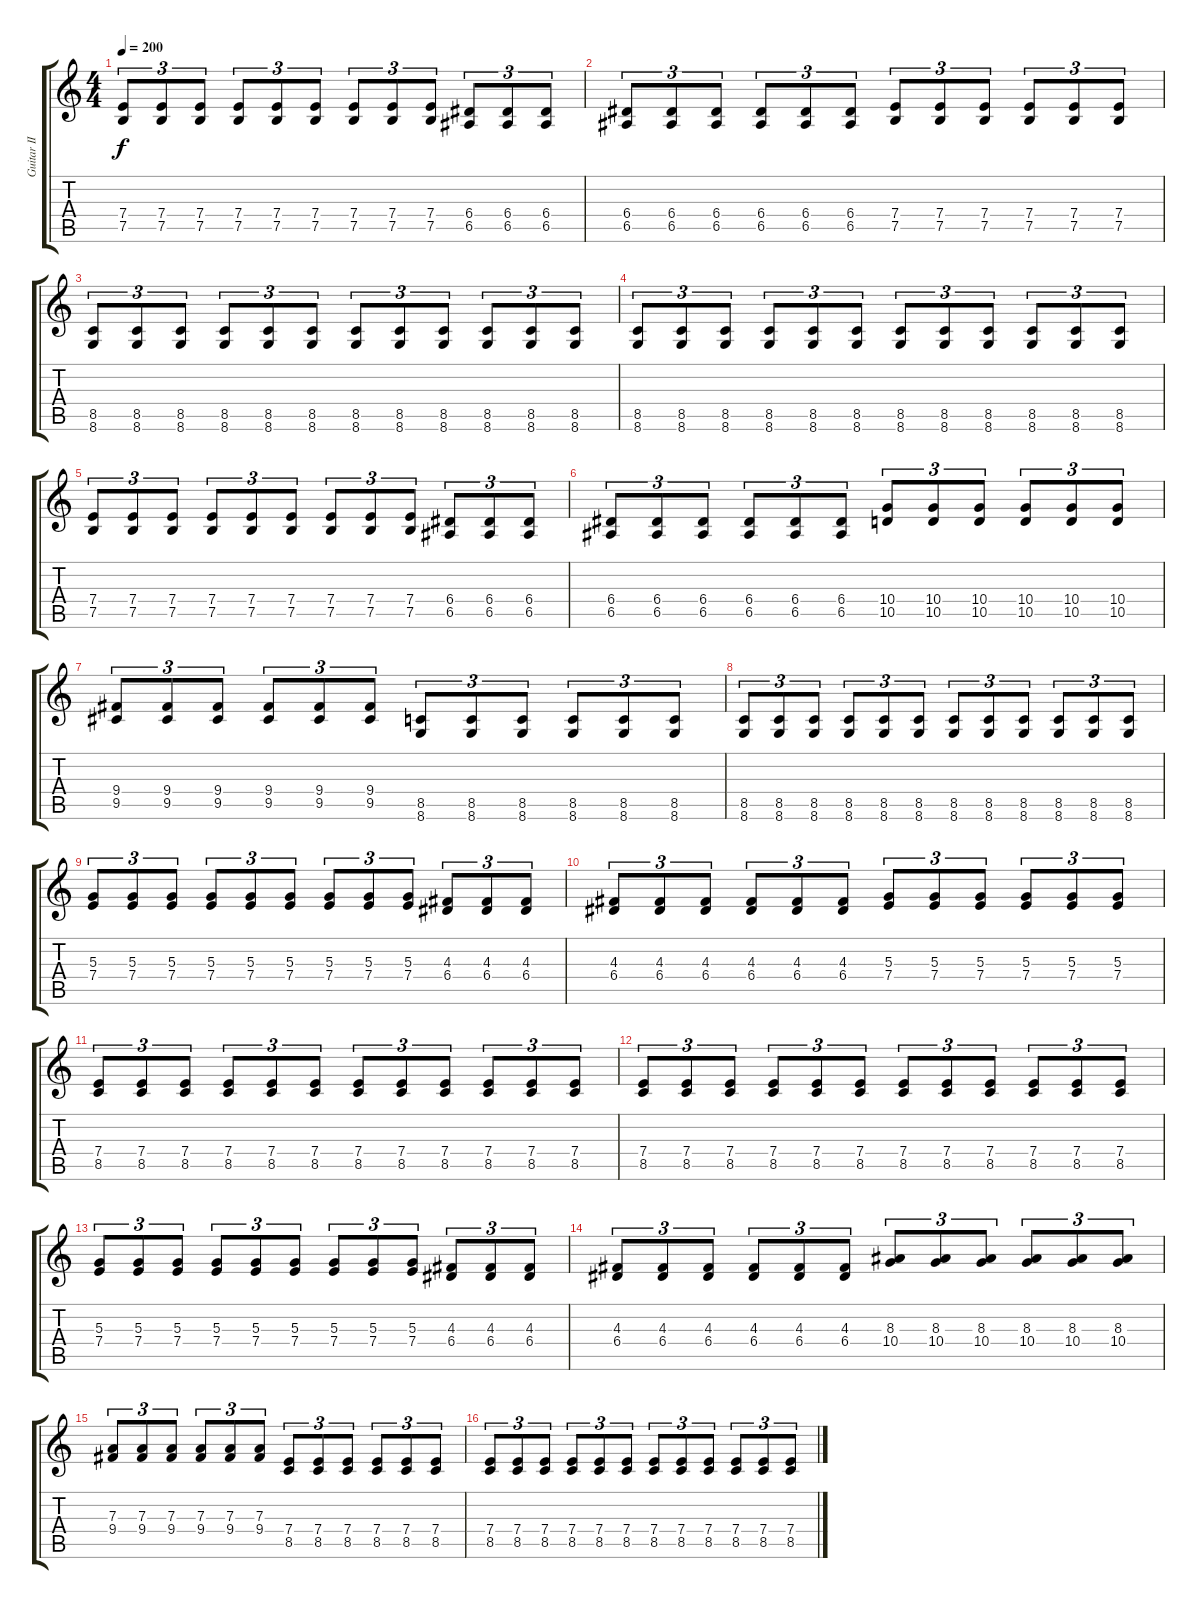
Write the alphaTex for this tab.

\track ("Guitar II" "Guitar II") {instrument distortionguitar}
\staff {score tabs}
\tuning (B3 Gb3 D3 A2 E2 B1) {hide}
\ts (4 4)
\tempo 200
\clef g2
\ks c
(7.4 7.5).8{tu (3 2) dy f} (7.4 7.5).8{tu (3 2)} (7.4 7.5).8{tu (3 2)} (7.4 7.5).8{tu (3 2)} (7.4 7.5).8{tu (3 2)} (7.4 7.5).8{tu (3 2)} (7.4 7.5).8{tu (3 2)} (7.4 7.5).8{tu (3 2)} (7.4 7.5).8{tu (3 2)} (6.4 6.5).8{tu (3 2)} (6.4 6.5).8{tu (3 2)} (6.4 6.5).8{tu (3 2)} |
(6.4 6.5).8{tu (3 2)} (6.4 6.5).8{tu (3 2)} (6.4 6.5).8{tu (3 2)} (6.4 6.5).8{tu (3 2)} (6.4 6.5).8{tu (3 2)} (6.4 6.5).8{tu (3 2)} (7.4 7.5).8{tu (3 2)} (7.4 7.5).8{tu (3 2)} (7.4 7.5).8{tu (3 2)} (7.4 7.5).8{tu (3 2)} (7.4 7.5).8{tu (3 2)} (7.4 7.5).8{tu (3 2)} |
(8.5 8.6).8{tu (3 2)} (8.5 8.6).8{tu (3 2)} (8.5 8.6).8{tu (3 2)} (8.5 8.6).8{tu (3 2)} (8.5 8.6).8{tu (3 2)} (8.5 8.6).8{tu (3 2)} (8.5 8.6).8{tu (3 2)} (8.5 8.6).8{tu (3 2)} (8.5 8.6).8{tu (3 2)} (8.5 8.6).8{tu (3 2)} (8.5 8.6).8{tu (3 2)} (8.5 8.6).8{tu (3 2)} |
(8.5 8.6).8{tu (3 2)} (8.5 8.6).8{tu (3 2)} (8.5 8.6).8{tu (3 2)} (8.5 8.6).8{tu (3 2)} (8.5 8.6).8{tu (3 2)} (8.5 8.6).8{tu (3 2)} (8.5 8.6).8{tu (3 2)} (8.5 8.6).8{tu (3 2)} (8.5 8.6).8{tu (3 2)} (8.5 8.6).8{tu (3 2)} (8.5 8.6).8{tu (3 2)} (8.5 8.6).8{tu (3 2)} |
(7.4 7.5).8{tu (3 2)} (7.4 7.5).8{tu (3 2)} (7.4 7.5).8{tu (3 2)} (7.4 7.5).8{tu (3 2)} (7.4 7.5).8{tu (3 2)} (7.4 7.5).8{tu (3 2)} (7.4 7.5).8{tu (3 2)} (7.4 7.5).8{tu (3 2)} (7.4 7.5).8{tu (3 2)} (6.4 6.5).8{tu (3 2)} (6.4 6.5).8{tu (3 2)} (6.4 6.5).8{tu (3 2)} |
(6.4 6.5).8{tu (3 2)} (6.4 6.5).8{tu (3 2)} (6.4 6.5).8{tu (3 2)} (6.4 6.5).8{tu (3 2)} (6.4 6.5).8{tu (3 2)} (6.4 6.5).8{tu (3 2)} (10.4 10.5).8{tu (3 2)} (10.4 10.5).8{tu (3 2)} (10.4 10.5).8{tu (3 2)} (10.4 10.5).8{tu (3 2)} (10.4 10.5).8{tu (3 2)} (10.4 10.5).8{tu (3 2)} |
(9.4 9.5).8{tu (3 2)} (9.4 9.5).8{tu (3 2)} (9.4 9.5).8{tu (3 2)} (9.4 9.5).8{tu (3 2)} (9.4 9.5).8{tu (3 2)} (9.4 9.5).8{tu (3 2)} (8.5 8.6).8{tu (3 2)} (8.5 8.6).8{tu (3 2)} (8.5 8.6).8{tu (3 2)} (8.5 8.6).8{tu (3 2)} (8.5 8.6).8{tu (3 2)} (8.5 8.6).8{tu (3 2)} |
(8.5 8.6).8{tu (3 2)} (8.5 8.6).8{tu (3 2)} (8.5 8.6).8{tu (3 2)} (8.5 8.6).8{tu (3 2)} (8.5 8.6).8{tu (3 2)} (8.5 8.6).8{tu (3 2)} (8.5 8.6).8{tu (3 2)} (8.5 8.6).8{tu (3 2)} (8.5 8.6).8{tu (3 2)} (8.5 8.6).8{tu (3 2)} (8.5 8.6).8{tu (3 2)} (8.5 8.6).8{tu (3 2)} |
(5.3 7.4).8{tu (3 2)} (5.3 7.4).8{tu (3 2)} (5.3 7.4).8{tu (3 2)} (5.3 7.4).8{tu (3 2)} (5.3 7.4).8{tu (3 2)} (5.3 7.4).8{tu (3 2)} (5.3 7.4).8{tu (3 2)} (5.3 7.4).8{tu (3 2)} (5.3 7.4).8{tu (3 2)} (4.3 6.4).8{tu (3 2)} (4.3 6.4).8{tu (3 2)} (4.3 6.4).8{tu (3 2)} |
(4.3 6.4).8{tu (3 2)} (4.3 6.4).8{tu (3 2)} (4.3 6.4).8{tu (3 2)} (4.3 6.4).8{tu (3 2)} (4.3 6.4).8{tu (3 2)} (4.3 6.4).8{tu (3 2)} (5.3 7.4).8{tu (3 2)} (5.3 7.4).8{tu (3 2)} (5.3 7.4).8{tu (3 2)} (5.3 7.4).8{tu (3 2)} (5.3 7.4).8{tu (3 2)} (5.3 7.4).8{tu (3 2)} |
(7.4 8.5).8{tu (3 2)} (7.4 8.5).8{tu (3 2)} (7.4 8.5).8{tu (3 2)} (7.4 8.5).8{tu (3 2)} (7.4 8.5).8{tu (3 2)} (7.4 8.5).8{tu (3 2)} (7.4 8.5).8{tu (3 2)} (7.4 8.5).8{tu (3 2)} (7.4 8.5).8{tu (3 2)} (7.4 8.5).8{tu (3 2)} (7.4 8.5).8{tu (3 2)} (7.4 8.5).8{tu (3 2)} |
(7.4 8.5).8{tu (3 2)} (7.4 8.5).8{tu (3 2)} (7.4 8.5).8{tu (3 2)} (7.4 8.5).8{tu (3 2)} (7.4 8.5).8{tu (3 2)} (7.4 8.5).8{tu (3 2)} (7.4 8.5).8{tu (3 2)} (7.4 8.5).8{tu (3 2)} (7.4 8.5).8{tu (3 2)} (7.4 8.5).8{tu (3 2)} (7.4 8.5).8{tu (3 2)} (7.4 8.5).8{tu (3 2)} |
(5.3 7.4).8{tu (3 2)} (5.3 7.4).8{tu (3 2)} (5.3 7.4).8{tu (3 2)} (5.3 7.4).8{tu (3 2)} (5.3 7.4).8{tu (3 2)} (5.3 7.4).8{tu (3 2)} (5.3 7.4).8{tu (3 2)} (5.3 7.4).8{tu (3 2)} (5.3 7.4).8{tu (3 2)} (4.3 6.4).8{tu (3 2)} (4.3 6.4).8{tu (3 2)} (4.3 6.4).8{tu (3 2)} |
(4.3 6.4).8{tu (3 2)} (4.3 6.4).8{tu (3 2)} (4.3 6.4).8{tu (3 2)} (4.3 6.4).8{tu (3 2)} (4.3 6.4).8{tu (3 2)} (4.3 6.4).8{tu (3 2)} (8.3 10.4).8{tu (3 2)} (8.3 10.4).8{tu (3 2)} (8.3 10.4).8{tu (3 2)} (8.3 10.4).8{tu (3 2)} (8.3 10.4).8{tu (3 2)} (8.3 10.4).8{tu (3 2)} |
(7.3 9.4).8{tu (3 2)} (7.3 9.4).8{tu (3 2)} (7.3 9.4).8{tu (3 2)} (7.3 9.4).8{tu (3 2)} (7.3 9.4).8{tu (3 2)} (7.3 9.4).8{tu (3 2)} (7.4 8.5).8{tu (3 2)} (7.4 8.5).8{tu (3 2)} (7.4 8.5).8{tu (3 2)} (7.4 8.5).8{tu (3 2)} (7.4 8.5).8{tu (3 2)} (7.4 8.5).8{tu (3 2)} |
(7.4 8.5).8{tu (3 2)} (7.4 8.5).8{tu (3 2)} (7.4 8.5).8{tu (3 2)} (7.4 8.5).8{tu (3 2)} (7.4 8.5).8{tu (3 2)} (7.4 8.5).8{tu (3 2)} (7.4 8.5).8{tu (3 2)} (7.4 8.5).8{tu (3 2)} (7.4 8.5).8{tu (3 2)} (7.4 8.5).8{tu (3 2)} (7.4 8.5).8{tu (3 2)} (7.4 8.5).8{tu (3 2)}
